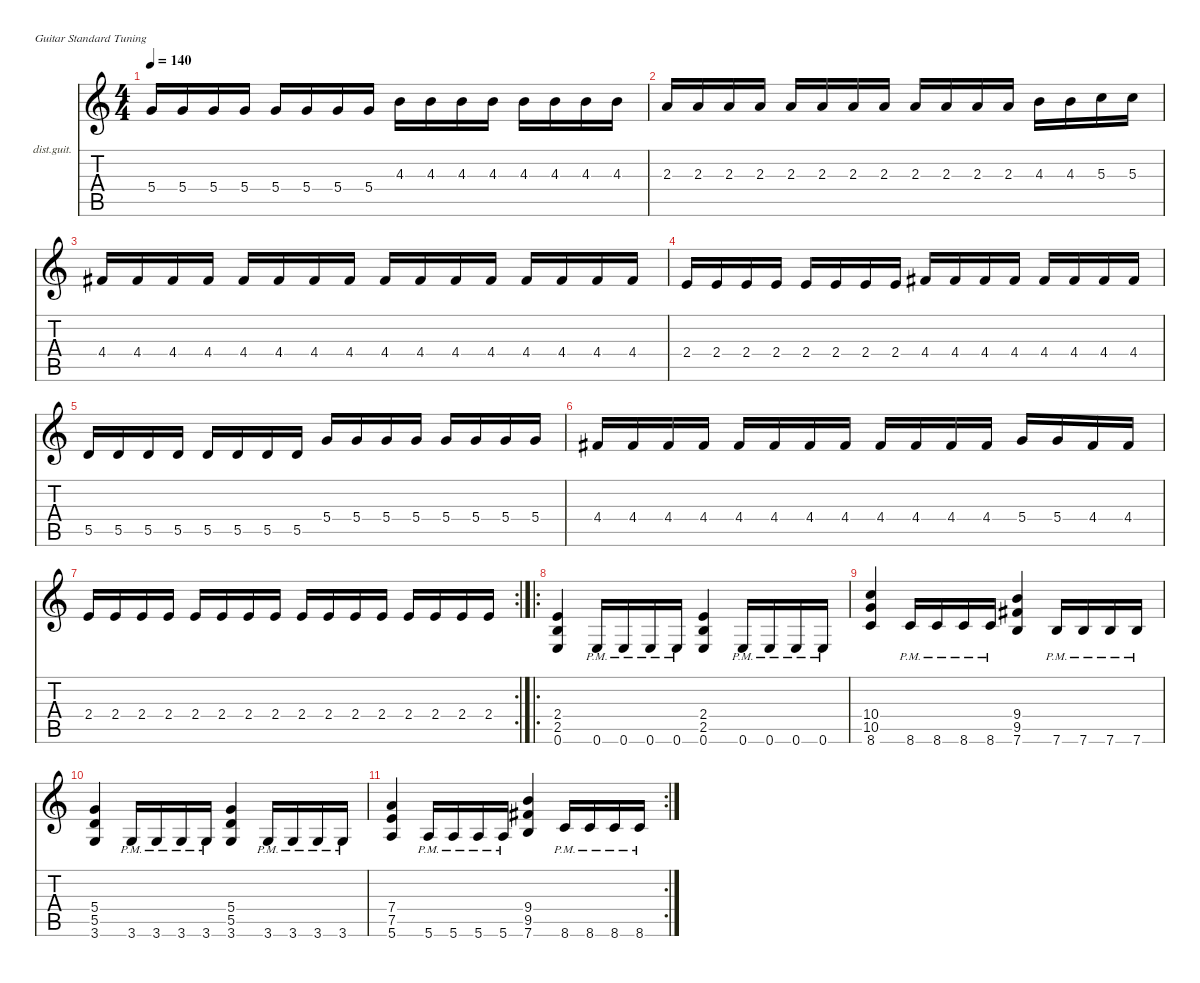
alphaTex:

\defaultSystemsLayout 4
\hideDynamics
\bracketExtendMode nobrackets
\firstSystemTrackNameOrientation horizontal
\otherSystemsTrackNameOrientation horizontal
\track ("Lead Guitar" "dist.guit.") {instrument distortionguitar}
\staff {score tabs}
\tuning (E4 B3 G3 D3 A2 E2)
\ts (4 4)
\tempo 140
\clef g2
\ks c
5.4.16{dy mf} 5.4.16 5.4.16 5.4.16 5.4.16 5.4.16 5.4.16 5.4.16 4.3.16 4.3.16 4.3.16 4.3.16 4.3.16 4.3.16 4.3.16 4.3.16 |
2.3.16 2.3.16 2.3.16 2.3.16 2.3.16 2.3.16 2.3.16 2.3.16 2.3.16 2.3.16 2.3.16 2.3.16 4.3.16 4.3.16 5.3.16 5.3.16 |
4.4{acc #}.16 4.4{acc #}.16 4.4{acc #}.16 4.4{acc #}.16 4.4{acc #}.16 4.4{acc #}.16 4.4{acc #}.16 4.4{acc #}.16 4.4{acc #}.16 4.4{acc #}.16 4.4{acc #}.16 4.4{acc #}.16 4.4{acc #}.16 4.4{acc #}.16 4.4{acc #}.16 4.4{acc #}.16 |
2.4.16 2.4.16 2.4.16 2.4.16 2.4.16 2.4.16 2.4.16 2.4.16 4.4{acc #}.16 4.4{acc #}.16 4.4{acc #}.16 4.4{acc #}.16 4.4{acc #}.16 4.4{acc #}.16 4.4{acc #}.16 4.4{acc #}.16 |
5.5.16 5.5.16 5.5.16 5.5.16 5.5.16 5.5.16 5.5.16 5.5.16 5.4.16 5.4.16 5.4.16 5.4.16 5.4.16 5.4.16 5.4.16 5.4.16 |
4.4{acc #}.16 4.4{acc #}.16 4.4{acc #}.16 4.4{acc #}.16 4.4{acc #}.16 4.4{acc #}.16 4.4{acc #}.16 4.4{acc #}.16 4.4{acc #}.16 4.4{acc #}.16 4.4{acc #}.16 4.4{acc #}.16 5.4.16 5.4.16 4.4{acc #}.16 4.4{acc #}.16 |
\rc 2
2.4.16 2.4.16 2.4.16 2.4.16 2.4.16 2.4.16 2.4.16 2.4.16 2.4.16 2.4.16 2.4.16 2.4.16 2.4.16 2.4.16 2.4.16 2.4.16 |
\ro
(0.6 2.5 2.4).4 0.6{pm}.16 0.6{pm}.16 0.6{pm}.16 0.6{pm}.16 (0.6 2.5 2.4).4 0.6{pm}.16 0.6{pm}.16 0.6{pm}.16 0.6{pm}.16 |
(8.6 10.5 10.4).4 8.6{pm}.16 8.6{pm}.16 8.6{pm}.16 8.6{pm}.16 (7.6 9.5{acc #} 9.4).4 7.6{pm}.16 7.6{pm}.16 7.6{pm}.16 7.6{pm}.16 |
(3.6 5.5 5.4).4 3.6{pm}.16 3.6{pm}.16 3.6{pm}.16 3.6{pm}.16 (3.6 5.5 5.4).4 3.6{pm}.16 3.6{pm}.16 3.6{pm}.16 3.6{pm}.16 |
\rc 2
(5.6 7.5 7.4).4 5.6{pm}.16 5.6{pm}.16 5.6{pm}.16 5.6{pm}.16 (7.6 9.5{acc #} 9.4).4 8.6{pm}.16 8.6{pm}.16 8.6{pm}.16 8.6{pm}.16
